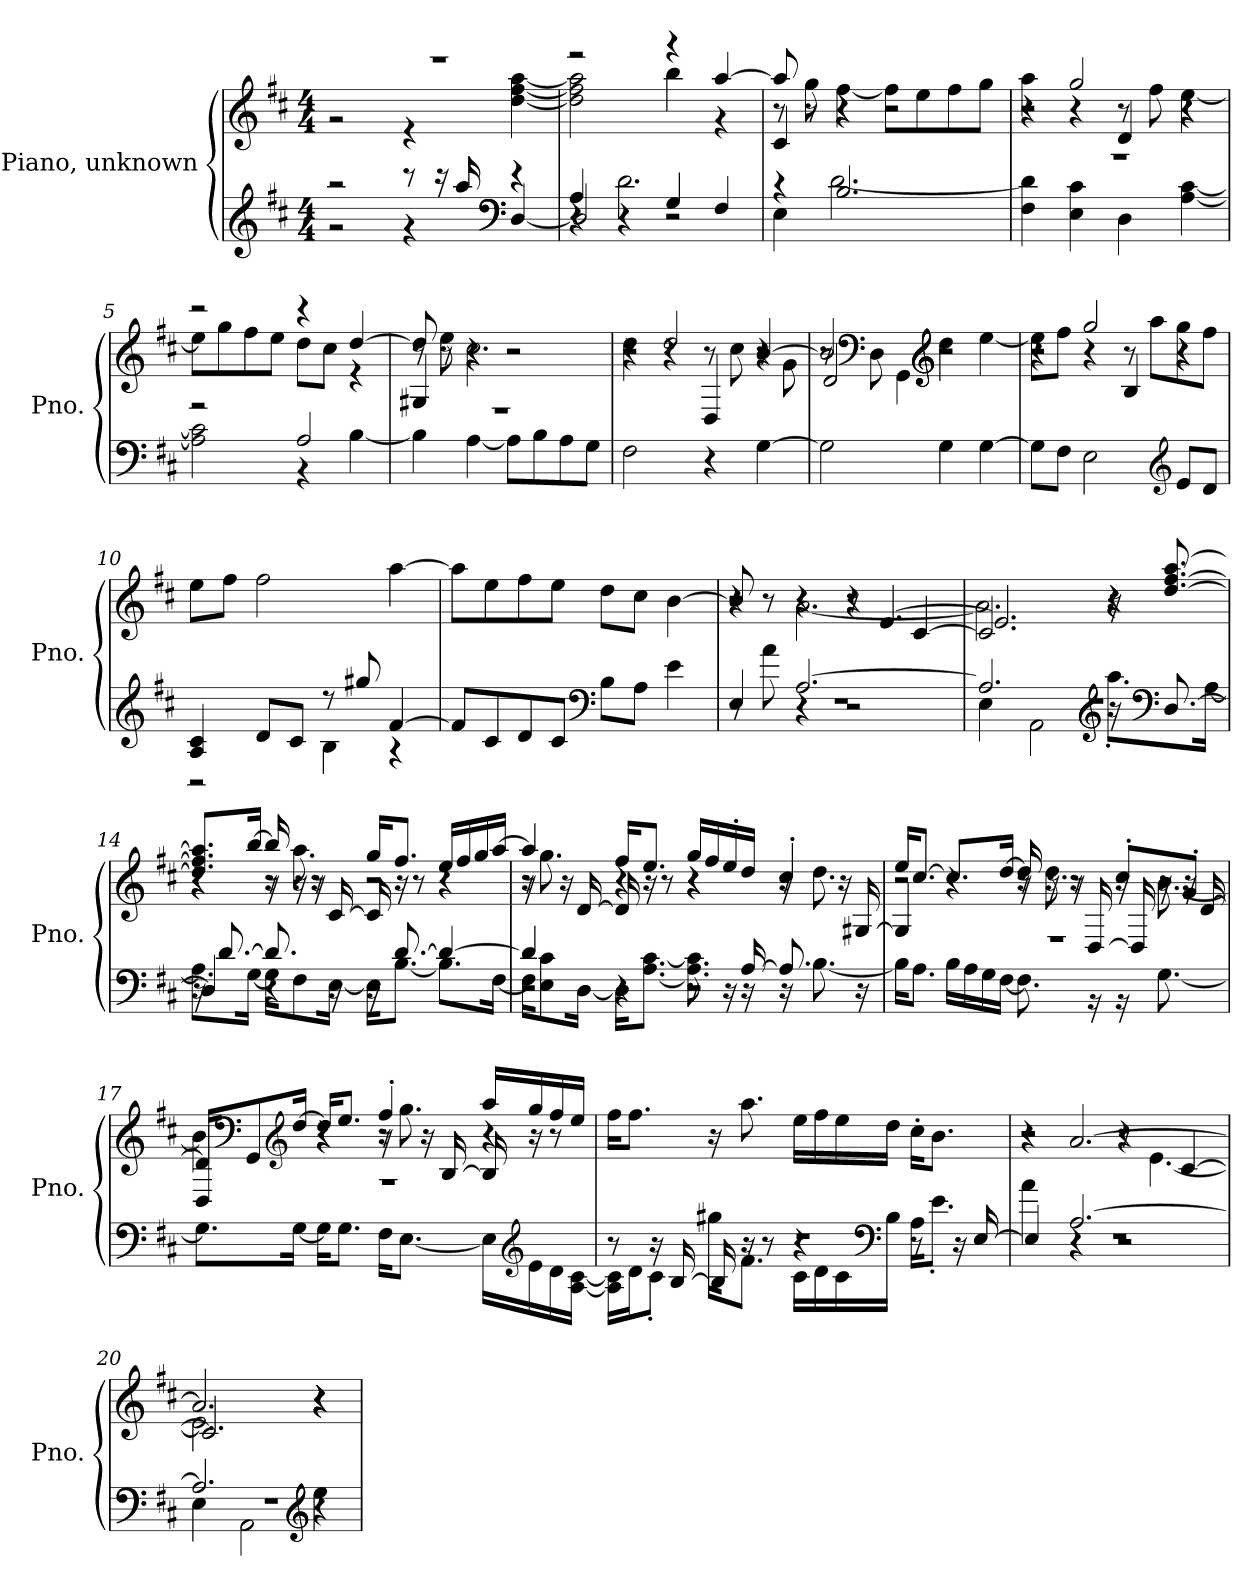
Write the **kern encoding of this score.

**kern	**kern
*part1	*part1
*staff2	*staff1
*I"Piano, unknown	*
*I'Pno.	*
*clefG2	*clefG2
*k[f#c#]	*k[f#c#]
*M4/4	*M4/4
*MM120	*MM120
=1	=1
*^	*^
2r	2r	1r	2r
8r	4r	.	4r
16r	.	.	.
16aa/	.	.	.
*clefF4	*	*	*
4r	[4D/	.	[4dd\ [4ff#\ [4aa\
=2	=2	=2	=2
*	*^	*	*
4A/	4r	2D/]	2r	2dd\] 2ff#\] 2aa\]
4r	2.d\	.	.	.
4G/	.	2r	4r	4bb\
4F#/	.	.	[4aa/	4r
*	*v	*v	*	*
=3	=3	=3	=3
*	*	*	*^
4r	4E\	8aa/]	8r	4c#/
.	.	8r	8gg\	.
2.B/	[2.d\	4r	[4ff#\	4r
.	.	2r	8ff#\L]	2r
.	.	.	8ee\	.
.	.	.	8ff#\	.
.	.	.	8gg\J	.
=4	=4	=4	=4	=4
1r	4F#\ 4d\]	4r	4aa\	2r
.	4E\ 4c#\	2gg/	4r	.
.	4D\	.	8r	4d/
.	.	.	8ff#\	.
.	[4A\ [4c#\	4r	[4ee\	4r
*	*	*	*v	*v
=5	=5	=5	=5
2r	2A\] 2c#\]	2r	8ee\L]
.	.	.	8gg\
.	.	.	8ff#\
.	.	.	8ee\J
2A/	4r	4r	8dd\L
.	.	.	8cc#\J
.	[4B\	[4dd/	4r
!!LO:LB:g=z
=6	=6	=6	=6
*	*	*	*^
1r	4B\]	8dd/]	8r	4G#X/
.	.	8r	8ee\	.
.	[4A\	4r	2.cc#\	4r
.	8A\L]	2r	.	2r
.	8B\	.	.	.
.	8A\	.	.	.
.	8G\J	.	.	.
*v	*v	*	*	*
=7	=7	=7	=7
2F#\	4r	4dd\	2r
.	2dd/	4r	.
4r	.	8r	4D/
.	.	8cc#\	.
[4G\	[4b/	8r	4r
.	.	8g\	.
=8	=8	=8	=8
2G\]	2b/]	8r	2d/
*	*clefF4	*	*
.	.	8D\	.
.	.	4GG\	.
*	*clefG2	*	*
4G\	2r	4dd\	2r
[4G\	.	[4ee\	.
=9	=9	=9	=9
8G\L]	4r	8ee\L]	2r
8F#\J	.	8ff#\J	.
2E\	2gg/	4r	.
.	.	8r	4B/
.	.	8aa\L	.
*clefG2	*	*	*
8e/L	4r	8gg\	4r
8d/J	.	8ff#\J	.
*	*v	*v	*v
=10	=10
*^	*
4A/ 4c#/	2r	8ee\L
.	.	8ff#\J
8d/L	.	2ff#\
8c#/J	.	.
8r	4B\	.
8gg#X/	.	.
[4f#/	4r	[4aa\
*v	*v	*
!!LO:LB:g=z
=11	=11
8f#/L]	8aa\L]
8c#/	8ee\
8d/	8ff#\
8c#/J	8ee\J
*clefF4	*
8B\L	8dd\L
8A\J	8cc#\J
4e\	[4b\
=12	=12
*^	*^
*	*^	*	*^
1r	8r	4E/	8b/]	4r	2r
.	8a\	.	8r	.	.
.	4r	[2.A/	4r	[2.a\	.
.	2r	.	4r	.	8r
.	.	.	.	.	[4.e/
.	.	.	[4c#/	.	.
=13	=13	=13	=13	=13	=13
1r	4E\	2.A/]	2.c#/]	2.a\]	2.e/]
.	2AA\	.	.	.	.
*clefG2	*	*	*	*	*
.	8.aa'\L	16r	16r	4r	4r
*clefF4	*	*	*	*	*
.	.	[8.D/	[8.dd/ [8.ff#/ [8.aa/	.	.
.	[16A\Jk	.	.	.	.
!!LO:LB:g=z	!!	!!
=14	=14	=14	=14	=14	=14
16r	8.A\L]	4D/]	8.dd/] 8.ff#/] 8.aa/]L	4r	4r
[8.d/	.	.	.	.	.
.	[16G\Jk	.	[16bb/Jk	.	.
8.d/]	16G\KL]	4r	16bb/]	16r	8r
.	8F#\	.	16r	8.aa\	.
.	.	.	8r	.	16r
16r	[16E\Jk	.	.	.	[16c#/
16r	16E\KL]	2r	16gg/KL	2r	16c#/]
[8.d/	[8.B\J	.	8.ff#/J	.	16r
.	.	.	.	.	8r
4d/_	8.B\L]	.	16ee/LL	.	4r
.	.	.	16ff#/	.	.
.	.	.	16gg/	.	.
.	[16F#\Jk	.	[16aa/JJ	.	.
=15	=15	=15	=15	=15	=15
4d/]	16F#\KL]	2r	4aa/]	16r	8r
.	8E\ 8c#\	.	.	8.gg\	.
.	.	.	.	.	16r
.	[16D\Jk	.	.	.	[16d/
4r	16D\KL]	.	16ff#/KL	4r	16d/]
.	[8.A\ [8.c#\J	.	8.ee/J	.	16r
.	.	.	.	.	8r
2r	8.A\] 8.c#\]	8r	16gg/LL	4r	4r
.	.	.	16ff#/	.	.
.	.	16r	16ee'/	.	.
.	16r	[16A/	16dd/JJ	.	.
.	16r	8.A/]	4cc#'/	16r	8r
.	[8.B\	.	.	8.dd\	.
.	.	.	.	.	16r
.	.	16r	.	.	[16G#X/
*	*v	*v	*	*	*
!!LO:LB:g=z	!!	!!
=16	=16	=16	=16	=16
1r	16B\KL]	16ee/KL	2r	4G#/]
.	8.A\J	[8.cc#/J	.	.
.	16B\LL	8.cc#/L]	.	4r
.	16A\	.	.	.
.	16G\	.	.	.
.	[16F#\JJ	[16dd/Jk	.	.
.	8.F#\]	16dd/]	16r	8r
.	.	16r	8.dd\	.
.	.	8r	.	16r
.	16r	.	.	[16D/
.	16r	8cc#'/L	16r	16D/]
.	[8.G\	.	[8.b\	16r
.	.	8g'/J	.	16r
.	.	.	.	[16d/
=17	=17	=17	=17	=17
1r	8.G\L]	16D/KL	4b\]	4d/]
*	*	*clefF4	*	*
.	.	8GG/	.	.
*	*	*clefG2	*	*
.	[16G\Jk	[16dd/Jk	.	.
.	16G\KL]	16dd/KL]	4r	4r
.	8.G\J	8.ee/J	.	.
.	16F#\KL	4ff#'/	16r	8r
.	[8.E\J	.	8.gg\	.
.	.	.	.	16r
.	.	.	.	[16B/
.	16E\LL]	16aa/LL	4r	16B/]
*clefG2	*	*	*	*
.	16e\	16gg/	.	16r
.	16d\	16ff#/	.	8r
.	[16A\ [16c#\JJ	16ee/JJ	.	.
*	*	*v	*v	*v
!!LO:LB:g=z
=18	=18	=18
*	*^	*
1r	16A\] 16c#\]LL	8r	16ff#\KL
.	16d\J	.	8.ff#\J
.	8c#'\J	16r	.
.	.	[16B/	.
.	16gg#X\KL	16B/]	16r
.	8.f#\J	16r	8.aa\
.	.	8r	.
.	16c#\LL	4r	16ee\LL
.	16d\	.	16ff#\
.	16c#\	.	16ee\
*clefF4	*	*	*
.	16B\JJ	.	16dd\JJ
.	16A\KL	8r	16cc#'\KL
.	8.e'\J	.	8.b\J
.	.	16r	.
.	.	[16E/	.
=19	=19	=19	=19
*	*	*	*^
*	*	*	*	*^
1r	4a\	4E/]	4r	2r	2r
.	4r	[2.A/	[2.a/	.	.
.	2r	.	.	8r	4r
.	.	.	.	[4.e\	.
.	.	.	.	.	[4c#/
=20	=20	=20	=20	=20	=20
1r	4E\	2.A/]	2.a/]	2.e\]	2.c#/]
.	2AA\	.	.	.	.
*clefG2	*	*	*	*	*
.	4ee\	4r	4r	4r	4r
*v	*v	*v	*	*	*
*	*v	*v	*v
=	=
*-	*-
